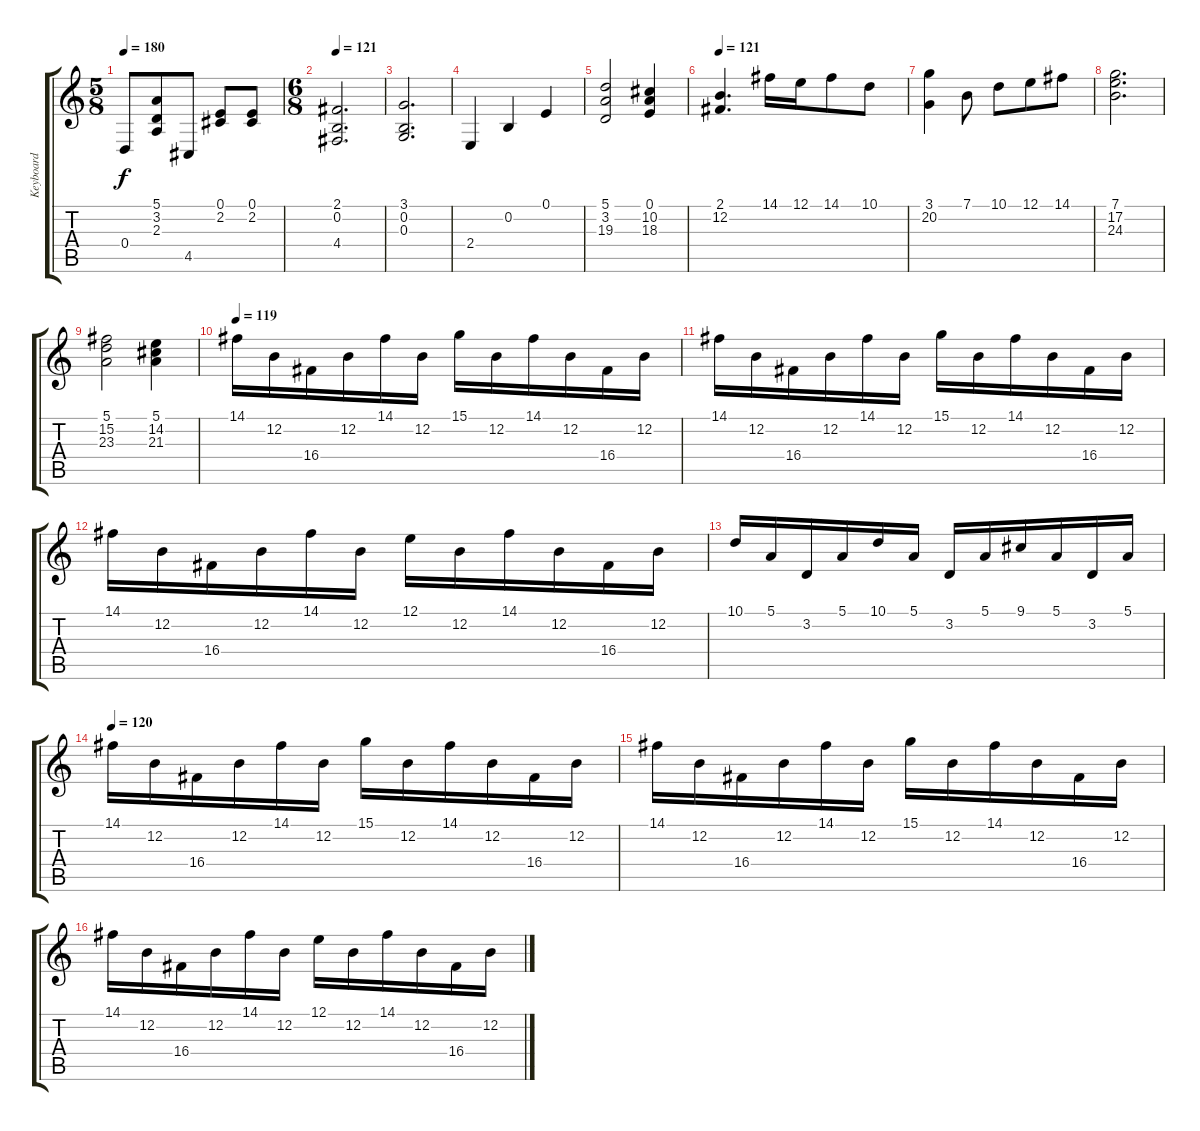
\track ("Keyboard" "Keyboard") {instrument stringensemble1}
\staff {score tabs}
\tuning (E4 B3 G3 D3 A2 E2) {hide}
\ts (5 8)
\tempo 180
\clef g2
\ks aminor
0.4.8{dy f} (5.1 3.2 2.3).8 4.5.8 (0.1 2.2).8 (0.1 2.2).8 |
\ts (6 8)
\tempo 122
\tempo 121
(2.1 0.2 4.4).2{d volume 16 instrument pad1newage} |
(3.1 0.2 0.3).2{d} |
2.4.4 0.2.4 0.1.4 |
(5.1 3.2 19.3).2 (0.1 10.2 18.3).4 |
\tempo 121
(2.1 12.2).4{d} 14.1.16 12.1.16 14.1.8 10.1.8 |
(3.1 20.2).4 7.1.8 10.1.8 12.1.8 14.1.8 |
(7.1 17.2 24.3).2{d} |
(5.1 15.2 23.3).2 (5.1 14.2 21.3).4 |
\tempo 119
14.1.16 12.2.16 16.4.16 12.2.16 14.1.16 12.2.16 15.1.16 12.2.16 14.1.16 12.2.16 16.4.16 12.2.16 |
14.1.16 12.2.16 16.4.16 12.2.16 14.1.16 12.2.16 15.1.16 12.2.16 14.1.16 12.2.16 16.4.16 12.2.16 |
14.1.16 12.2.16 16.4.16 12.2.16 14.1.16 12.2.16 12.1.16 12.2.16 14.1.16 12.2.16 16.4.16 12.2.16 |
10.1.16 5.1.16 3.2.16 5.1.16 10.1.16 5.1.16 3.2.16 5.1.16 9.1.16 5.1.16 3.2.16 5.1.16 |
\tempo 120
14.1.16 12.2.16 16.4.16 12.2.16 14.1.16 12.2.16 15.1.16 12.2.16 14.1.16 12.2.16 16.4.16 12.2.16 |
14.1.16 12.2.16 16.4.16 12.2.16 14.1.16 12.2.16 15.1.16 12.2.16 14.1.16 12.2.16 16.4.16 12.2.16 |
14.1.16 12.2.16 16.4.16 12.2.16 14.1.16 12.2.16 12.1.16 12.2.16 14.1.16 12.2.16 16.4.16 12.2.16
